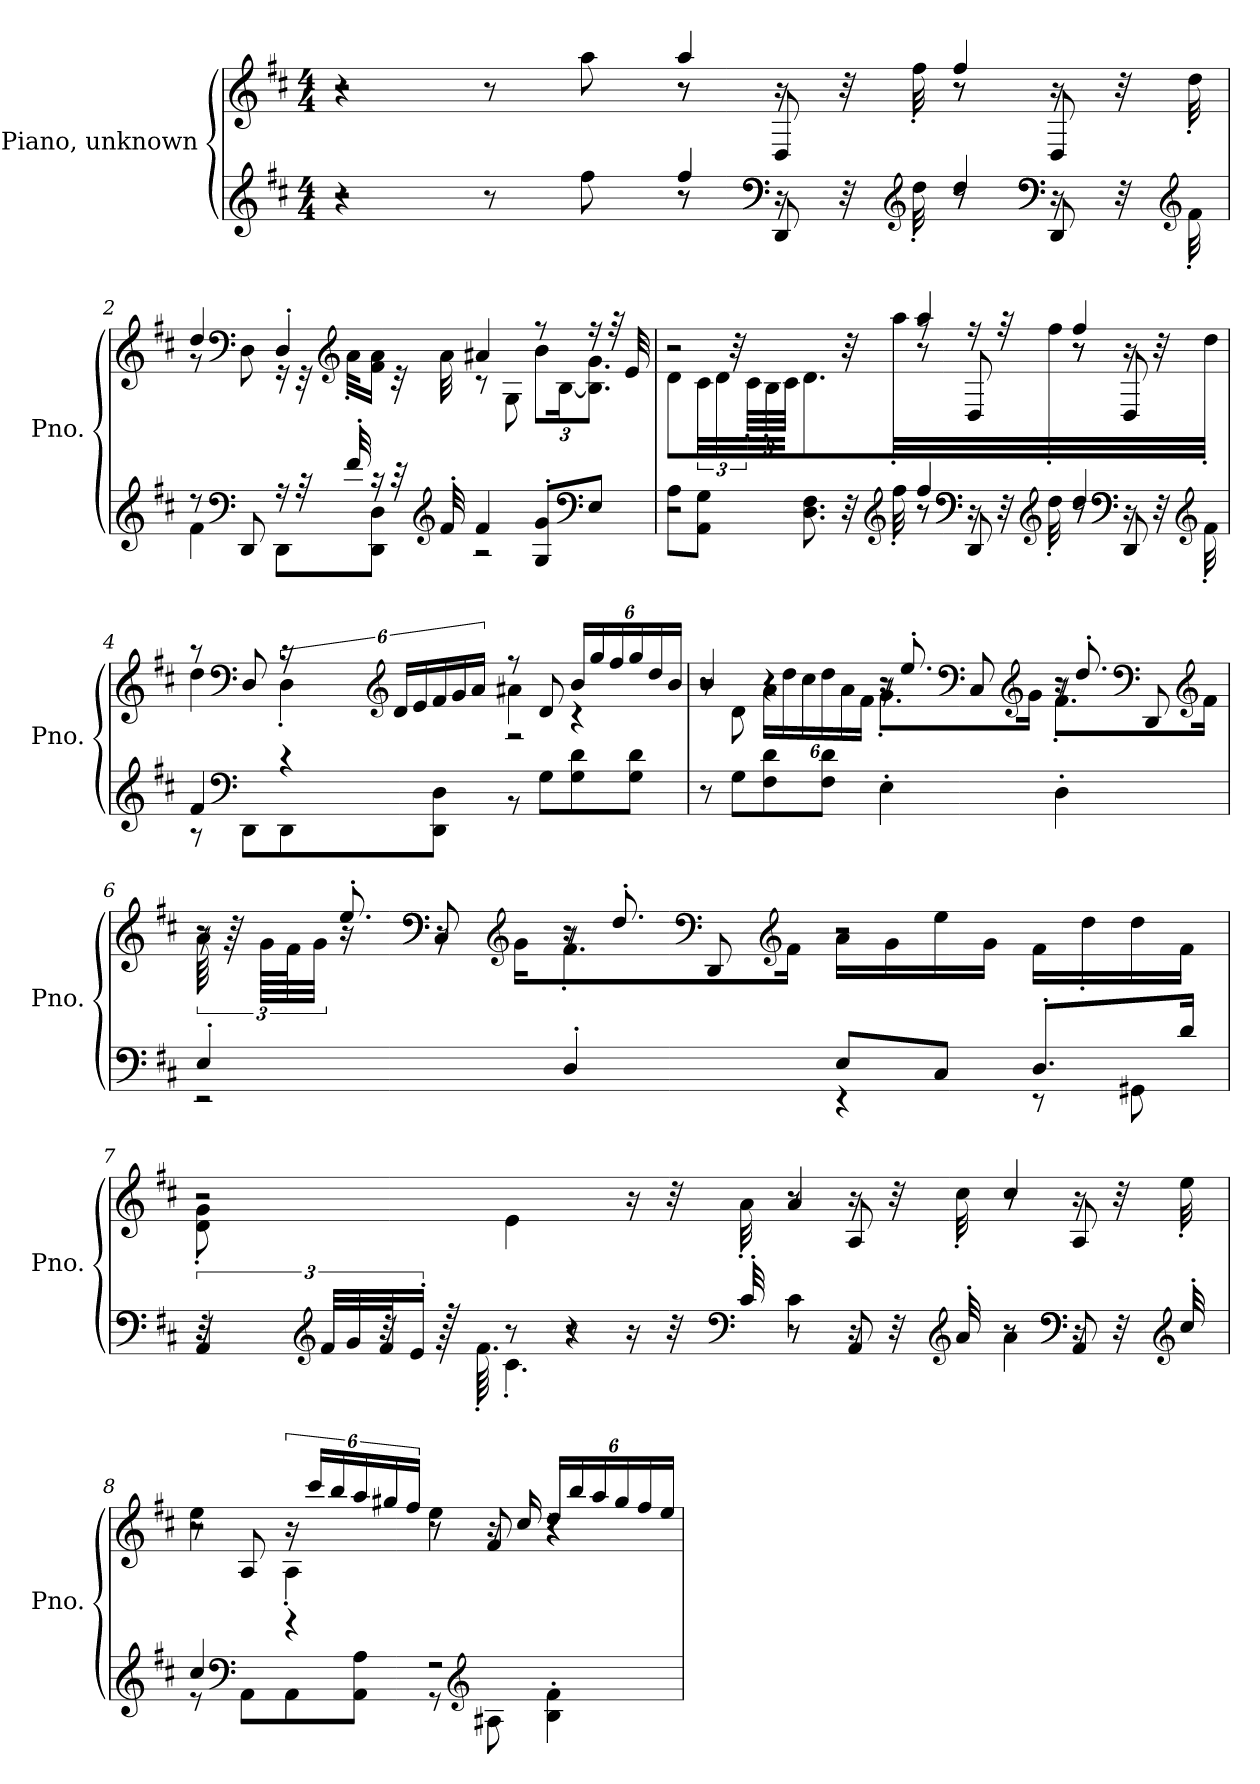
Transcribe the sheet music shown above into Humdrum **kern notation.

**kern	**kern
*part1	*part1
*staff2	*staff1
*I"Piano, unknown	*
*I'Pno.	*
*clefG2	*clefG2
*k[f#c#]	*k[f#c#]
*M4/4	*M4/4
*MM120	*MM120
=1	=1
*^	*^
*	*^	*	*^
2r	4r	2r	2r	4r	2r
.	8r	.	.	8r	.
.	8ff#\	.	.	8aa\	.
4ff#/	8r	8r	4aa/	8r	8r
*clefF4	*	*	*	*	*
.	16r	8DD/	.	16r	8D/
.	32r	.	.	32r	.
*clefG2	*	*	*	*	*
.	32dd'\	.	.	32ff#'\	.
4dd/	8r	8r	4ff#/	8r	8r
*clefF4	*	*	*	*	*
.	16r	8DD/	.	16r	8D/
.	32r	.	.	32r	.
*clefG2	*	*	*	*	*
.	32f#'\	.	.	32dd'\	.
*	*v	*v	*	*	*
*	*	*	*v	*v
=2	=2	=2	=2
8r	4f#\	4dd/	8r
*clefF4	*	*clefF4	*
8DD/	.	.	8D\
16r	8DD\L	4D'/	16r
32r	.	.	32r
*	*	*clefG2	*
32f#'/	.	.	32a'\KLL
16r	8DD\ 8D\J	.	16f#\ 16a\JJ
32r	.	.	32r
*clefG2	*	*	*
32f#'/	.	.	32a\
4f#/	2r	4a#X/	8r
.	.	.	8G\
*	*	*	*Xbrackettup
8G/' 8g/'L	.	8r	12b\L
.	.	.	[24B\K
*clefF4	*	*	*
8E/J	.	16r	12.B\] 12.g\J
.	.	32r	.
.	.	32e/	.
!!LO:LB:g=z
=3	=3	=3	=3
*	*^	*	*^
2r	8A\L	2r	2r	8d\L	2r
*	*	*	*	*brackettup	*
.	8AA\ 8G\J	.	.	48c#\LL	.
.	.	.	.	48d\JJJ	.
.	.	.	.	48r	.
*	*	*	*	*Xbrackettup	*
.	.	.	.	48c#'\LLL	.
.	.	.	.	48B'\	.
.	.	.	.	48c#\JJJ	.
.	8.D\ 8.F#\	.	.	8.d\	.
.	32r	.	.	32r	.
*clefG2	*	*	*	*	*
.	32ff#'\	.	.	32aa'\	.
4ff#/	8r	8r	4aa/	8r	8r
*clefF4	*	*	*	*	*
.	16r	8DD/	.	16r	8D/
.	32r	.	.	32r	.
*clefG2	*	*	*	*	*
.	32dd'\	.	.	32ff#'\	.
4dd/	8r	8r	4ff#/	8r	8r
*clefF4	*	*	*	*	*
.	16r	8DD/	.	16r	8D/
.	32r	.	.	32r	.
*clefG2	*	*	*	*	*
.	32f#'\	.	.	32dd'\	.
*	*v	*v	*	*	*
*	*	*	*v	*v
!!LO:LB:g=z
=4	=4	=4	=4
4f#/	8r	8r	4dd\
*clefF4	*	*clefF4	*
.	8DD\L	8D/	.
*	*	*brackettup	*
4r	8DD\	24r	4D'\
*	*	*clefG2	*
.	.	24d/LL	.
.	.	24e/	.
*	*	*Xbrackettup	*
.	8DD\ 8D\J	24f#/	.
.	.	24g/	.
.	.	24a/JJ	.
2r	8r	8r	4a#X\
.	8G\L	8d/	.
.	8G\ 8d\	24b/LL	4r
.	.	24gg/	.
.	.	24ff#/	.
.	8G\ 8d\J	24gg/	.
.	.	24dd/	.
.	.	24b/JJ	.
*v	*v	*	*
!!LO:LB:g=z
=5	=5	=5
*	*	*^
8r	4b/	8r	2r
8G\L	.	8d\	.
8F#\ 8d\	4r	24a\LL	.
.	.	24dd\	.
.	.	24cc#\	.
8F#\ 8d\J	.	24dd\	.
.	.	24a\	.
.	.	24f#\JJ	.
4E'\	16r	8.g'\L	8r
.	8.ee'/	.	.
*	*clefF4	*	*
.	.	.	8C#/
*	*clefG2	*	*
.	.	16g\Jk	.
4D'\	16r	8.f#'\L	8r
.	8.dd'/	.	.
*	*clefF4	*	*
.	.	.	8DD/
*	*clefG2	*	*
.	.	16f#\Jk	.
!!LO:LB:g=z	!!	!!
=6	=6	=6	=6
*^	*	*	*
*	*	*	*brackettup	*
4E'/	2r	16r	96a\	8r
.	.	.	96r	.
.	.	.	96g\LLLL	.
*	*	*	*Xbrackettup	*
.	.	.	96f#\J	.
.	.	.	48g\JJJ	.
.	.	8.ee'/	16r	.
*	*	*clefF4	*	*
.	.	.	16r	8C#/
*	*	*clefG2	*	*
.	.	.	16g\KL	.
4D'/	.	16r	8.f#'\	8r
.	.	8.dd'/	.	.
*	*	*clefF4	*	*
.	.	.	.	8DD/
*	*	*clefG2	*	*
.	.	.	16f#\Jk	.
8E/L	4r	2r	16a\LL	2r
.	.	.	16g\	.
8C#/J	.	.	16ee\	.
.	.	.	16g\JJ	.
8.D'/L	8r	.	16f#\LL	.
.	.	.	16dd'\	.
.	8GG#X\	.	16dd\	.
16d/Jk	.	.	16f#\JJ	.
!!LO:LB:g=z	!!	!!
=7	=7	=7	=7	=7
*	*^	*	*	*
48r	16r	4AA/	2r	8d\' 8g\'	2r
*clefG2	*	*	*	*	*
48f#/LLL	.	.	.	.	.
48g/	.	.	.	.	.
48f#/J	32r	.	.	.	.
24e'/JJ	.	.	.	.	.
.	128r	.	.	.	.
.	64.f#'\	.	.	.	.
8r	4.c#'\	.	.	4e\	.
8r	.	4r	.	.	.
16r	.	.	.	16r	.
32r	.	.	.	32r	.
*clefF4	*	*	*	*	*
32c#'/	.	.	.	32a'\	.
8r	4c#\	8r	4a/	8r	8r
16r	.	8AA/	.	16r	8A/
32r	.	.	.	32r	.
*clefG2	*	*	*	*	*
32a'/	.	.	.	32cc#'\	.
8r	4a\	8r	4cc#/	8r	8r
*clefF4	*	*	*	*	*
16r	.	8AA/	.	16r	8A/
32r	.	.	.	32r	.
*clefG2	*	*	*	*	*
32cc#'/	.	.	.	32ee'\	.
*	*v	*v	*	*	*
!!LO:PB:g=z	!!	!!
=8	=8	=8	=8	=8
4cc#/	8r	8r	4ee\	2r
*clefF4	*	*	*	*
.	8AA\L	8A/	.	.
*	*	*brackettup	*	*
4r	8AA\	24r	4A'\	.
.	.	24ccc#/LL	.	.
.	.	24bb/	.	.
*	*	*Xbrackettup	*	*
.	8AA\ 8A\J	24aa/	.	.
.	.	24gg#X/	.	.
.	.	24ff#/JJ	.	.
2r	8r	8r	4ee\	8r
*clefG2	*	*	*	*
.	8A#X\	16r	.	8f#/
.	.	16cc#/	.	.
.	4B\' 4f#\'	24dd/LL	4r	4r
.	.	24bb/	.	.
.	.	24aa/	.	.
.	.	24gg#/	.	.
.	.	24ff#/	.	.
.	.	24ee/JJ	.	.
*v	*v	*	*	*
*	*v	*v	*v
=	=
*-	*-
